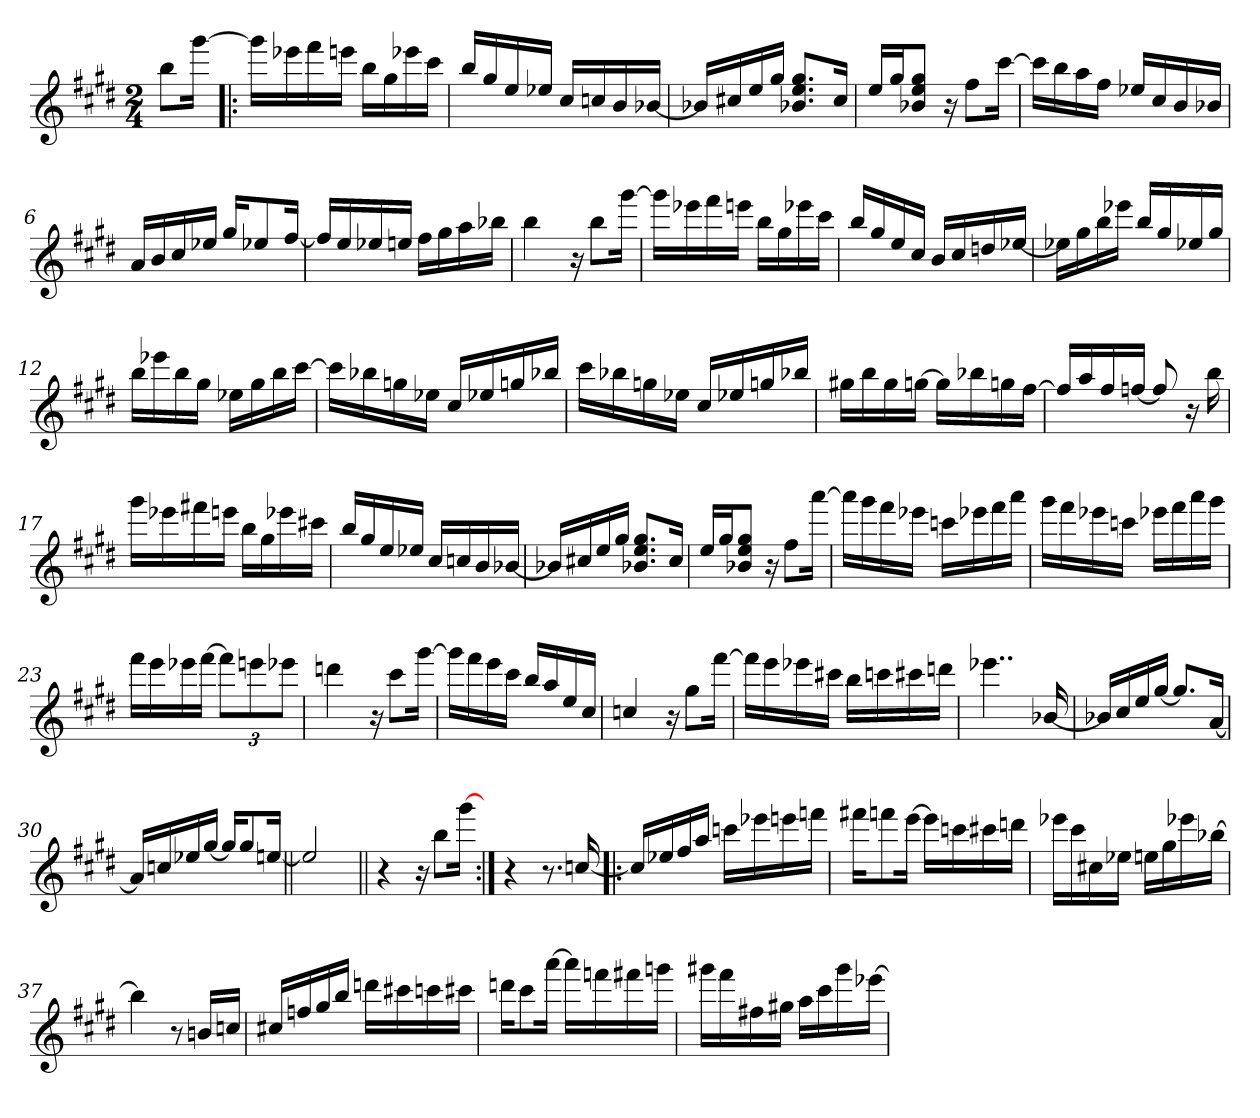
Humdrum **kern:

**kern
*part1
*staff1
*clefG2
*k[f#c#g#d#]
*E:
*M2/4
=
8bb\L
[16ggg#\Jk
=1!|:
16ggg#\LL]
16eee-X\
16fff#\
16eeen\JJ
16bb\LL
16gg#\
16eee-X\
16ccc#\JJ
=2
16bb/LL
16gg#/
16ee/
16ee-X/JJ
16cc#/LL
16ccn/
16b/
[16b-X/JJ
=3
16b-X/LL]
16cc#X/
16ee/
16gg#/JJ
8.b-X/ 8.ee/ 8.gg#/L
16cc#/Jk
=4
16ee/LL
16gg#/J
8b-X/ 8ee/ 8gg#/J
16r
8ff#\L
[16ccc#\Jk
!!LO:LB:g=z
=5
16ccc#\LL]
16bb\
16aa\
16ff#\JJ
16ee-X/LL
16cc#/
16b/
16b-X/JJ
=6
16a/LL
16b/
16cc#/
16ee-X/JJ
16gg#/KL
8ee-X/
[16ff#/Jk
=7
16ff#/LL]
16ee/
16ee-X/
16een/JJ
16ff#\LL
16gg#\
16aa\
16bb-X\JJ
=8
4bb\
16r
8bb\L
[16ggg#\Jk
=9
16ggg#\LL]
16eee-X\
16fff#\
16eeen\JJ
16bb\LL
16gg#\
16eee-X\
16ccc#\JJ
!!LO:LB:g=z
=10
16bb/LL
16gg#/
16ee/
16cc#/JJ
16b/LL
16cc#/
16ddn/
[16ee-X/JJ
=11
16ee-X\LL]
16gg#\
16bb\
16eee-X\JJ
16bb/LL
16gg#/
16ee-X/
16gg#/JJ
=12
16bb\LL
16eee-X\
16bb\
16gg#\JJ
16ee-X\LL
16gg#\
16bb\
[16ccc#\JJ
=13
16ccc#\LL]
16bb-X\
16ggn\
16ee-X\JJ
16cc#/LL
16ee-X/
16ggn/
16bb-X/JJ
=14
16ccc#\LL
16bb-X\
16ggn\
16ee-X\JJ
16cc#/LL
16ee-X/
16ggn/
16bb-X/JJ
!!LO:LB:g=z
=15
16gg#X\LL
16bb\
16gg#\
[16ggn\JJ
16ggn\LL]
16bb-X\
16ggn\
[16ff#\JJ
=16
16ff#/LL]
16aa/
16ff#/
[16ffn/JJ
8ffn/]
16r
16bb\
=17
16ggg#\LL
16eee-X\
16fff#X\
16eeen\JJ
16bb\LL
16gg#\
16eee-X\
16ccc#X\JJ
=18
16bb/LL
16gg#/
16ee/
16ee-X/JJ
16cc#/LL
16ccn/
16b/
[16b-X/JJ
!!LO:LB:g=z
=19
16b-X/LL]
16cc#X/
16ee/
16gg#/JJ
8.b-X/ 8.ee/ 8.gg#/L
16cc#/Jk
=20
16ee/LL
16gg#/J
8b-X/ 8ee/ 8gg#/J
16r
8ff#\L
[16aaa\Jk
=21
16aaa\LL]
16ggg#\
16fff#\
16eee-X\JJ
16cccn\LL
16eee-X\
16fff#\
16aaa\JJ
=22
16ggg#\LL
16fff#\
16eee-X\
16cccn\JJ
16eee-X\LL
16fff#\
16aaa\
16ggg#\JJ
=23
16fff#\LL
16eee\
16eee-X\
[16fff#\JJ
12fff#\L]
12eeen\
12eee-X\J
!!LO:LB:g=z
=24
4dddn\
16r
8ccc#\L
[16ggg#\Jk
=25
16ggg#\LL]
16fff#\
16eee\
16ccc#\JJ
16bb/LL
16aa/
16ee/
16cc#/JJ
=26
4ccn/
16r
8gg#\L
[16fff#\Jk
=27
16fff#\LL]
16eee\
16eee-X\
16ccc#X\JJ
16bb\LL
16cccn\
16ccc#X\
16dddn\JJ
=28
4..eee-X\
[16b-X/
!!LO:LB:g=z
=29
16b-X/LL]
16cc#/
16ee/
[16gg#/JJ
8.gg#/L]
[16a/Jk
=30
16a/LL]
16ccn/
16ee-X/
[16gg#/JJ
16gg#/KL]
8gg#/
[16een/Jk
=31||
2ee/]
=32||
4r
16r
8bb\L
[16ggg#\Jk
=33:|!
4r
8.r
[16ccn/
!!LO:LB:g=z
=34!|:
16ccn/LL]
16ee-X/
16ff#/
16aa/JJ
16cccn\LL
16eee-X\
16eeen\
16fffn\JJ
=35
16fff#X\KL
8fffn\
[16eee\Jk
16eee\LL]
16cccn\
16ccc#X\
16dddn\JJ
=36
16eee-X\LL
16ccc#\
16cc#X\
16ee-X\JJ
16een\LL
16gg#\
16eee-X\
[16bb-X\JJ
=37
4bb-\]
8r
16bn/LL
16ccn/JJ
!!LO:LB:g=z
=38
16cc#X/LL
16ffn/
16gg#/
16bb/JJ
16dddn\LL
16ccc#X\
16cccn\
16ccc#X\JJ
=39
16dddn\KL
8ccc#\
[16aaa\Jk
16aaa\LL]
16fffn\
16fff#X\
16gggn\JJ
=40
16ggg#X\LL
16fff#\
16ff#X\
16gg#X\JJ
16aa\LL
16ccc#\
16ggg#\
[16eee-X\JJ
=
*-
